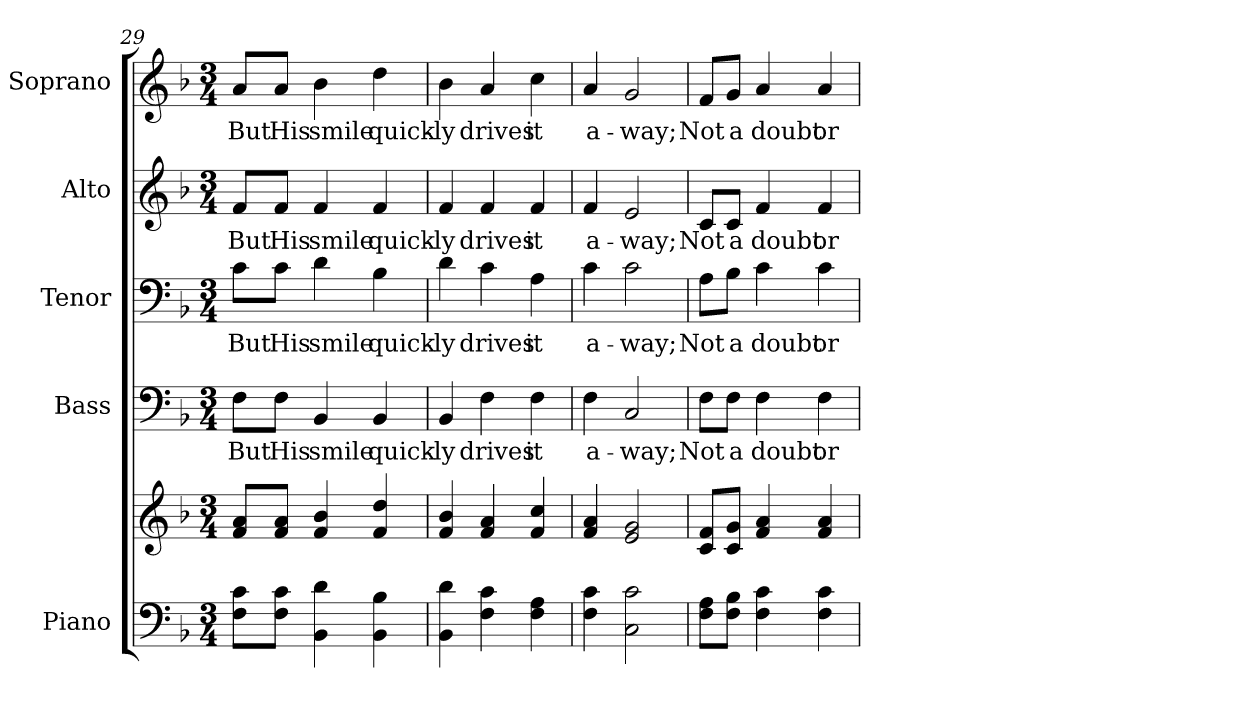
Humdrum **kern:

**kern	**kern	**kern	**text	**kern	**text	**kern	**text	**kern	**text
*part5	*part5	*part4	*part4	*part3	*part3	*part2	*part2	*part1	*part1
*staff6	*staff5	*staff4	*staff4	*staff3	*staff3	*staff2	*staff2	*staff1	*staff1
*I"Piano	*	*I"Bass	*	*I"Tenor	*	*I"Alto	*	*I"Soprano	*
*I'Pno.	*	*I'B.	*	*I'T.	*	*I'A.	*	*I'S.	*
!!LO:PB:g=z
*clefF4	*clefG2	*clefF4	*	*clefF4	*	*clefG2	*	*clefG2	*
*k[b-]	*k[b-]	*k[b-]	*	*k[b-]	*	*k[b-]	*	*k[b-]	*
*F:	*F:	*F:	*	*F:	*	*F:	*	*F:	*
*M3/4	*M3/4	*M3/4	*	*M3/4	*	*M3/4	*	*M3/4	*
=29	=29	=29	=29	=29	=29	=29	=29	=29	=29
!	!	!	!LO:LY:b:color=#000000	!	!	!	!	!	!
!	!	!	!	!	!LO:LY:b:color=#000000	!	!	!	!
!	!	!	!	!	!	!	!LO:LY:b:color=#000000	!	!
!	!	!	!	!	!	!	!	!	!LO:LY:b:color=#000000
8Fi\ 8ciL	8fi/ 8aiL	8Fi\L	But	8ci\L	But	8fi/L	But	8ai/L	But
!	!	!	!LO:LY:b:color=#000000	!	!	!	!	!	!
!	!	!	!	!	!LO:LY:b:color=#000000	!	!	!	!
!	!	!	!	!	!	!	!LO:LY:b:color=#000000	!	!
!	!	!	!	!	!	!	!	!	!LO:LY:b:color=#000000
8Fi\ 8ciJ	8fi/ 8aiJ	8Fi\J	His	8ci\J	His	8fi/J	His	8ai/J	His
!	!	!	!LO:LY:b:color=#000000	!	!	!	!	!	!
!	!	!	!	!	!LO:LY:b:color=#000000	!	!	!	!
!	!	!	!	!	!	!	!LO:LY:b:color=#000000	!	!
!	!	!	!	!	!	!	!	!	!LO:LY:b:color=#000000
4BB-i\ 4di	4fi/ 4b-i	4BB-i/	smile	4di\	smile	4fi/	smile	4b-i\	smile
!	!	!	!LO:LY:b:color=#000000	!	!	!	!	!	!
!	!	!	!	!	!LO:LY:b:color=#000000	!	!	!	!
!	!	!	!	!	!	!	!LO:LY:b:color=#000000	!	!
!	!	!	!	!	!	!	!	!	!LO:LY:b:color=#000000
4BB-i\ 4B-i	4fi/ 4ddi	4BB-i/	quick-	4B-i\	quick-	4fi/	quick-	4ddi\	quick-
=30	=30	=30	=30	=30	=30	=30	=30	=30	=30
!	!	!	!LO:LY:b:color=#000000	!	!	!	!	!	!
!	!	!	!	!	!LO:LY:b:color=#000000	!	!	!	!
!	!	!	!	!	!	!	!LO:LY:b:color=#000000	!	!
!	!	!	!	!	!	!	!	!	!LO:LY:b:color=#000000
4BB-i\ 4di	4fi/ 4b-i	4BB-i/	-ly	4di\	-ly	4fi/	-ly	4b-i\	-ly
!	!	!	!LO:LY:b:color=#000000	!	!	!	!	!	!
!	!	!	!	!	!LO:LY:b:color=#000000	!	!	!	!
!	!	!	!	!	!	!	!LO:LY:b:color=#000000	!	!
!	!	!	!	!	!	!	!	!	!LO:LY:b:color=#000000
4Fi\ 4ci	4fi/ 4ai	4Fi\	drives	4ci\	drives	4fi/	drives	4ai/	drives
!	!	!	!LO:LY:b:color=#000000	!	!	!	!	!	!
!	!	!	!	!	!LO:LY:b:color=#000000	!	!	!	!
!	!	!	!	!	!	!	!LO:LY:b:color=#000000	!	!
!	!	!	!	!	!	!	!	!	!LO:LY:b:color=#000000
4Fi\ 4Ai	4fi/ 4cci	4Fi\	it	4Ai\	it	4fi/	it	4cci\	it
=31	=31	=31	=31	=31	=31	=31	=31	=31	=31
!	!	!	!LO:LY:b:color=#000000	!	!	!	!	!	!
!	!	!	!	!	!LO:LY:b:color=#000000	!	!	!	!
!	!	!	!	!	!	!	!LO:LY:b:color=#000000	!	!
!	!	!	!	!	!	!	!	!	!LO:LY:b:color=#000000
4Fi\ 4ci	4fi/ 4ai	4Fi\	a-	4ci\	a-	4fi/	a-	4ai/	a-
!	!	!	!LO:LY:b:color=#000000	!	!	!	!	!	!
!	!	!	!	!	!LO:LY:b:color=#000000	!	!	!	!
!	!	!	!	!	!	!	!LO:LY:b:color=#000000	!	!
!	!	!	!	!	!	!	!	!	!LO:LY:b:color=#000000
2Ci\ 2ci	2ei/ 2gi	2Ci/	-way;	2ci\	-way;	2ei/	-way;	2gi/	-way;
=32	=32	=32	=32	=32	=32	=32	=32	=32	=32
!	!	!	!LO:LY:b:color=#000000	!	!	!	!	!	!
!	!	!	!	!	!LO:LY:b:color=#000000	!	!	!	!
!	!	!	!	!	!	!	!LO:LY:b:color=#000000	!	!
!	!	!	!	!	!	!	!	!	!LO:LY:b:color=#000000
8Fi\ 8AiL	8ci/ 8fiL	8Fi\L	Not	8Ai\L	Not	8ci/L	Not	8fi/L	Not
!	!	!	!LO:LY:b:color=#000000	!	!	!	!	!	!
!	!	!	!	!	!LO:LY:b:color=#000000	!	!	!	!
!	!	!	!	!	!	!	!LO:LY:b:color=#000000	!	!
!	!	!	!	!	!	!	!	!	!LO:LY:b:color=#000000
8Fi\ 8B-iJ	8ci/ 8giJ	8Fi\J	a	8B-i\J	a	8ci/J	a	8gi/J	a
!	!	!	!LO:LY:b:color=#000000	!	!	!	!	!	!
!	!	!	!	!	!LO:LY:b:color=#000000	!	!	!	!
!	!	!	!	!	!	!	!LO:LY:b:color=#000000	!	!
!	!	!	!	!	!	!	!	!	!LO:LY:b:color=#000000
4Fi\ 4ci	4fi/ 4ai	4Fi\	doubt	4ci\	doubt	4fi/	doubt	4ai/	doubt
!	!	!	!LO:LY:b:color=#000000	!	!	!	!	!	!
!	!	!	!	!	!LO:LY:b:color=#000000	!	!	!	!
!	!	!	!	!	!	!	!LO:LY:b:color=#000000	!	!
!	!	!	!	!	!	!	!	!	!LO:LY:b:color=#000000
4Fi\ 4ci	4fi/ 4ai	4Fi\	or	4ci\	or	4fi/	or	4ai/	or
=	=	=	=	=	=	=	=	=	=
*-	*-	*-	*-	*-	*-	*-	*-	*-	*-
